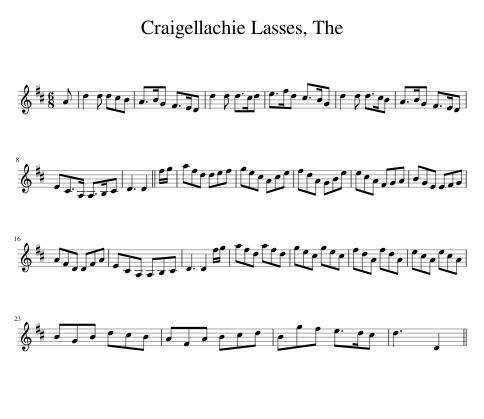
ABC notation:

X:1
L:1/8
M:6/8
I:linebreak $
K:D
V:1 treble
V:1
 A | d2 d dcB | A>BG F>ED | d2 d d>cd | e>fd c>BG | %5
 d2 d d>cB | A>BG F>ED |$ EC>A, A,>B,C | D3 D2 || f/g/ | %10
 afd def | gec Ace | fdA GBe | ecA FGA | BGE EFG |$ %15
 AFD DFA | ECA, A,B,C | D3 D2 f/g/ | afd afd | gec gec | %20
 fdA fdA | ecA ecA |$ BGB dcB | AFA Bcd | Bgf e>dc | %25
 d3 D2 || %26
